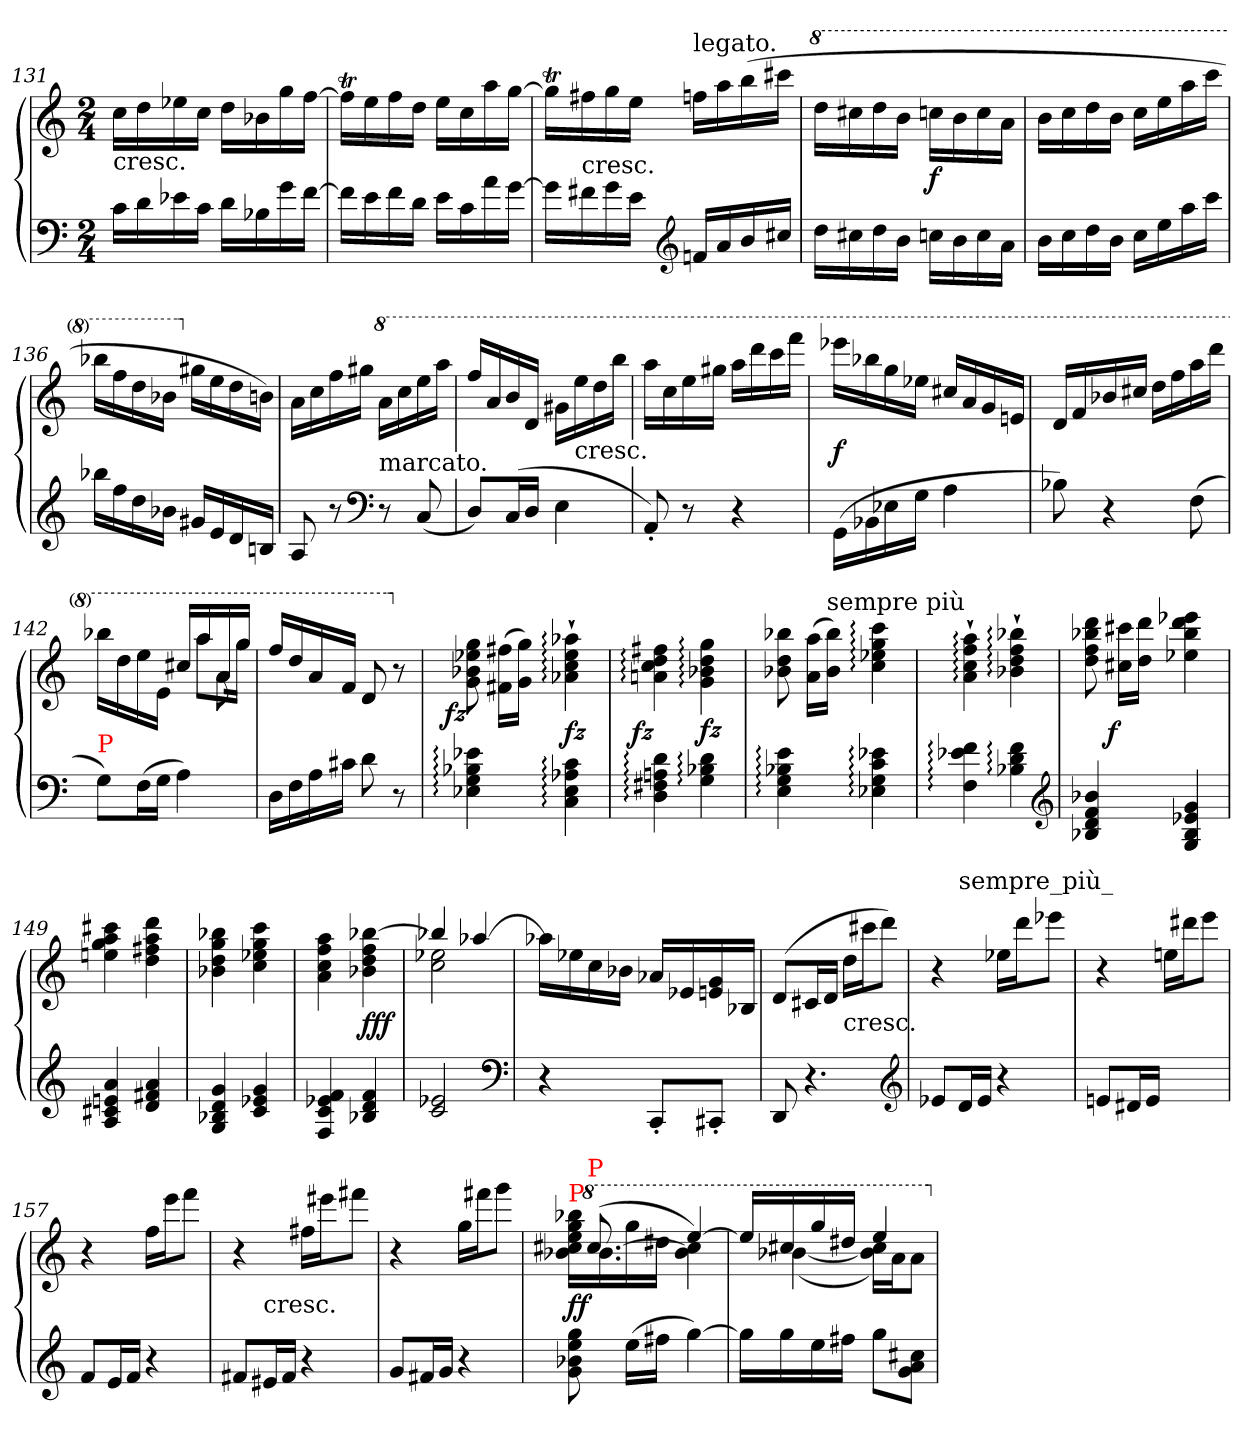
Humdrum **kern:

**kern	**kern	**dynam
*part1	*part1	*part1
*staff2	*staff1	*staff1/2
*clefF4	*clefG2	*
*k[]	*k[]	*
*M2/4	*M2/4	*
=131	=131	=131
!	!LO:TX:c:t=cresc.	!
16cLL	16ccLL	.
16d	16dd	.
16e-X	16ee-X	.
16cJJ	16ccJJ	.
16dLL	16ddLL	.
16B-X	16b-X	.
16g	16gg	.
[16fJJ	[16ffJJ	.
=132	=132	=132
16fLL]	16ffTLL]	.
16e	16ee	.
16f	16ff	.
16dJJ	16ddJJ	.
16eLL	16eeLL	.
16c	16cc	.
16a	16aa	.
[16gJJ	[16ggJJ	.
=133	=133	=133
16gLL]	16ggTLL]	.
!	!LO:TX:c:t=cresc.	!
16f#X	16ff#X	.
16g	16gg	.
16eJJ	16eeJJ	.
*clefG2	*	*
!	!LO:TX:a:t=legato.	!
16fnLL	16ffnLL	.
16a	16aa	.
16b	(>16bb	.
16cc#XJJ	16ccc#XJJ	.
=134	=134	=134
*	*8va	*
16ddLL	16dddLL	.
16cc#X	16ccc#X	.
16dd	16ddd	.
16bJJ	16bbJJ	.
16ccnLL	16cccnLL	f
16b	16bb	.
16cc	16ccc	.
16aJJ	16aaJJ	.
=135	=135	=135
16bLL	16bbLL	.
16cc	16ccc	.
16dd	16ddd	.
16bJJ	16bbJJ	.
16ccLL	16cccLL	.
16ee	16eee	.
16aa	16aaa	.
16cccJJ	16ccccJJ	.
=136	=136	=136
16bb-XLL	16bbb-XLL	.
16ff	16fff	.
16dd	16ddd	.
16b-XJJ	16bb-XJJ	.
*	*X8va	*
16g#XLL	16gg#XLL	.
16e	16ee	.
16d	16dd	.
16BnJJ	16bnJJ)	.
=137	=137	=137
8A	16aLL	.
.	16cc	.
8r	16ff	.
.	16gg#XJJ	.
*clefF4	*	*
*	*8va	*
!LO:TX:a:t=marcato.	!	!
8r	16aaLL	.
.	16ccc	.
(<8C	16eee	.
.	16aaaJJ	.
=138	=138	=138
8DL)	16fffLL	.
.	16aa	.
(<16CL	16bb	.
16DJJ	16ddJJ	.
4E	16gg#XLL	.
!	!LO:TX:c:t=cresc.	!
.	16eee	.
.	16ddd	.
.	16bbbJJ	.
=139	=139	=139
8AA'</)	16aaaLL	.
.	16ccc	.
8r	16eee	.
.	16ggg#XJJ	.
4r	16aaaLL	.
.	16dddd	.
.	16cccc	.
.	16ffffJJ	.
=140	=140	=140
(>16GG\LL	16eeee-XLL	f
16BB-X	16bbb-X	.
16E-X	16ggg	.
16GJJ	16eee-JJ	.
4A	16ccc#X/LL	.
.	16aa	.
.	16gg	.
.	16eenJJ	.
=141	=141	=141
8B-X)	16dd/LL	.
.	16ff	.
4r	16bb-X	.
.	16ccc#XJJ	.
.	16dddLL	.
.	16fff	.
(>8F	16aaa	.
.	16ddddJJ	.
=142	=142	=142
*	*^	*
*	*	*^	*
!LO:TX:a:color=red:t=P	!	!	!	!
8GL)	4ryy	16bbb-X\LL	4ryy	.
.	.	16ddd\	.	.
(>16FL	.	16eee\	.	.
16GJJ	.	16ee\JJ	.	.
4A)	16ccc#X/LL	16ryy	8ryy	.
.	16aaa/	8aaa\L	.	.
.	16aa	.	8aa\	.
.	16ggg/JJ	16gggJk	.	.
*	*v	*v	*v	*
=143	=143	=143
16DLL	16fff/LL	.
16F	16ddd	.
16A	16aa	.
16c#XJJ	16ffJJ	.
8d	8dd	.
*	*X8va	*
8r	8r	.
=144	=144	=144
!	!	!LO:DY:rj
4e-X: 4B-X: 4G: 4E-X:	8gg 8ee-X 8b-X 8g	fz
.	(>16ff#X 16f#XLL	.
.	16gg 16gJJ)	.
4c: 4A-X: 4E-: 4C:	4aa-X:`> 4ee-:`> 4cc:`> 4a-X:`>	fz
=145	=145	=145
!	!	!LO:DY:rj
4d: 4An: 4F#X: 4D:	4ff#X: 4dd: 4cc: 4an:	fz
4d: 4B-X: 4G:	4gg: 4dd: 4b-X: 4g:	fz
=146	=146	=146
4e: 4B-X: 4G: 4E:	8bb-X 8dd 8b-X	.
.	(>16aa 16aLL	.
!	!LO:TX:a:t=sempre più	!
.	16bb- 16b-JJ)	.
4e-X: 4c: 4G: 4E-X:	4ccc: 4gg: 4ee-X: 4cc:	.
=147	=147	=147
4f: 4e-X: 4F:	4aa:`> 4ff:`> 4cc:`> 4a:`>	.
4f: 4d: 4B-X:	4bb-X:`> 4ff:`> 4dd:`> 4b-X:`>	.
*clefG2	*	*
=148	=148	=148
4b-X 4f 4d 4B-X	8ddd 8bb-X 8ff 8dd	.
!	!	!LO:DY:rj
.	16ccc#X 16cc#XLL	f
.	16ddd 16ddJJ	.
4g 4e-X 4B- 4G	4eee-X 4ddd 4bb- 4ee-X	.
=149	=149	=149
4a 4en 4c#X 4A	4ccc#X 4aa 4gg 4een	.
4a 4f#X 4d	4ddd 4aa 4ff#X 4dd	.
=150	=150	=150
4g 4d 4B-X 4G	4bb-X 4gg 4dd 4b-X	.
4g 4e-X 4c	4ccc 4gg 4ee-X 4cc	.
=151	=151	=151
4f 4e-X 4c 4F	4aa 4ff 4cc 4a	.
4f 4d 4B-X	[4bb-X 4ff 4dd 4b-X	fff
=152	=152	=152
*	*^	*
2e-X 2c	4bb-X]	2ee-X 2cc	.
.	[4aa-X	.	.
*	*v	*v	*
*clefF4	*	*
=153	=153	=153
4r	16aa-XLL]	.
.	16ee-X	.
.	16cc	.
.	16b-XJJ	.
8CC'<L	16a-X/LL	.
.	16e-X	.
8CC#X'<J	16g 16en	.
.	16B-XJJ	.
=154	=154	=154
8DD	(>8dL	.
4.r	16c#XL	.
.	16dJJ	.
!	!LO:TX:c:t=cresc.	!
.	16ddLL	.
.	16ccc#XJ	.
.	8dddJ)	.
*clefG2	*	*
=155	=155	=155
*	*^	*
8e-XL)	4r	8ryy	.
!	!	!LO:TX:a:t=sempre_più_	!
16dL	.	4.ryy	.
16e-JJ	.	.	.
4r	16ee-XLL	.	.
.	16dddJ	.	.
.	(>8eee-XJ	.	.
*	*v	*v	*
=156	=156	=156
8enL)	4r	.
16d#XL	.	.
16eJJ	.	.
4ryy	16eenLL	.
.	16ddd#XJ	.
.	(>8eeeJ	.
=157	=157	=157
8fL	4r	.
16eL	.	.
16fJJ	.	.
4r	16ffLL	.
.	16eeeJ	.
.	8fffJ	.
=158	=158	=158
*	*^	*
8f#XL	4r	8ryy	.
!	!	!LO:TX:c:t=cresc.	!
16e#XL	.	4.ryy	.
16f#JJ	.	.	.
4r	16ff#XLL	.	.
.	16eee#XJ	.	.
.	8fff#XJ	.	.
*	*v	*v	*
=159	=159	=159
8gL	4r	.
16f#XL	.	.
16gJJ	.	.
4r	16ggLL	.
.	16fff#XJ	.
.	8gggJ	.
=160	=160	=160
*	*^	*
!	!LO:TX:a:color=red:t=P	!	!
8gg 8ee 8b- 8g	16ryy	16bb-X 16gg 16ee 16cc#X 16b-XLL	ff
*	*8va	*	*
!	!LO:TX:a:color=red:t=P	!	!
!	!	!LO:N:vis=16.	!
.	(<[8.ccc#	16bb-	.
(>16eeLL	.	16ggg	.
16ff#XJJ	.	16ddd#XJJ	.
[4gg)	[4eee	4ccc#] 4bb-)	.
=161	=161	=161	=161
16ggLL]	16eeeLL]	16ryy	.
!	!	!LO:N:vis=4	!
16gg	16ccc#X	(<[8.bb-X	.
16ee	16ggg	.	.
16ff#XJJ	16ddd#XJJ	.	.
8ggL	4eee	16ccc# 16bb-]LL)	.
.	.	16aaJ	.
8cc#X 8a 8gJ	.	8aaJ	.
*	*X8va	*	*
*	*v	*v	*
=	=	=
*-	*-	*-
